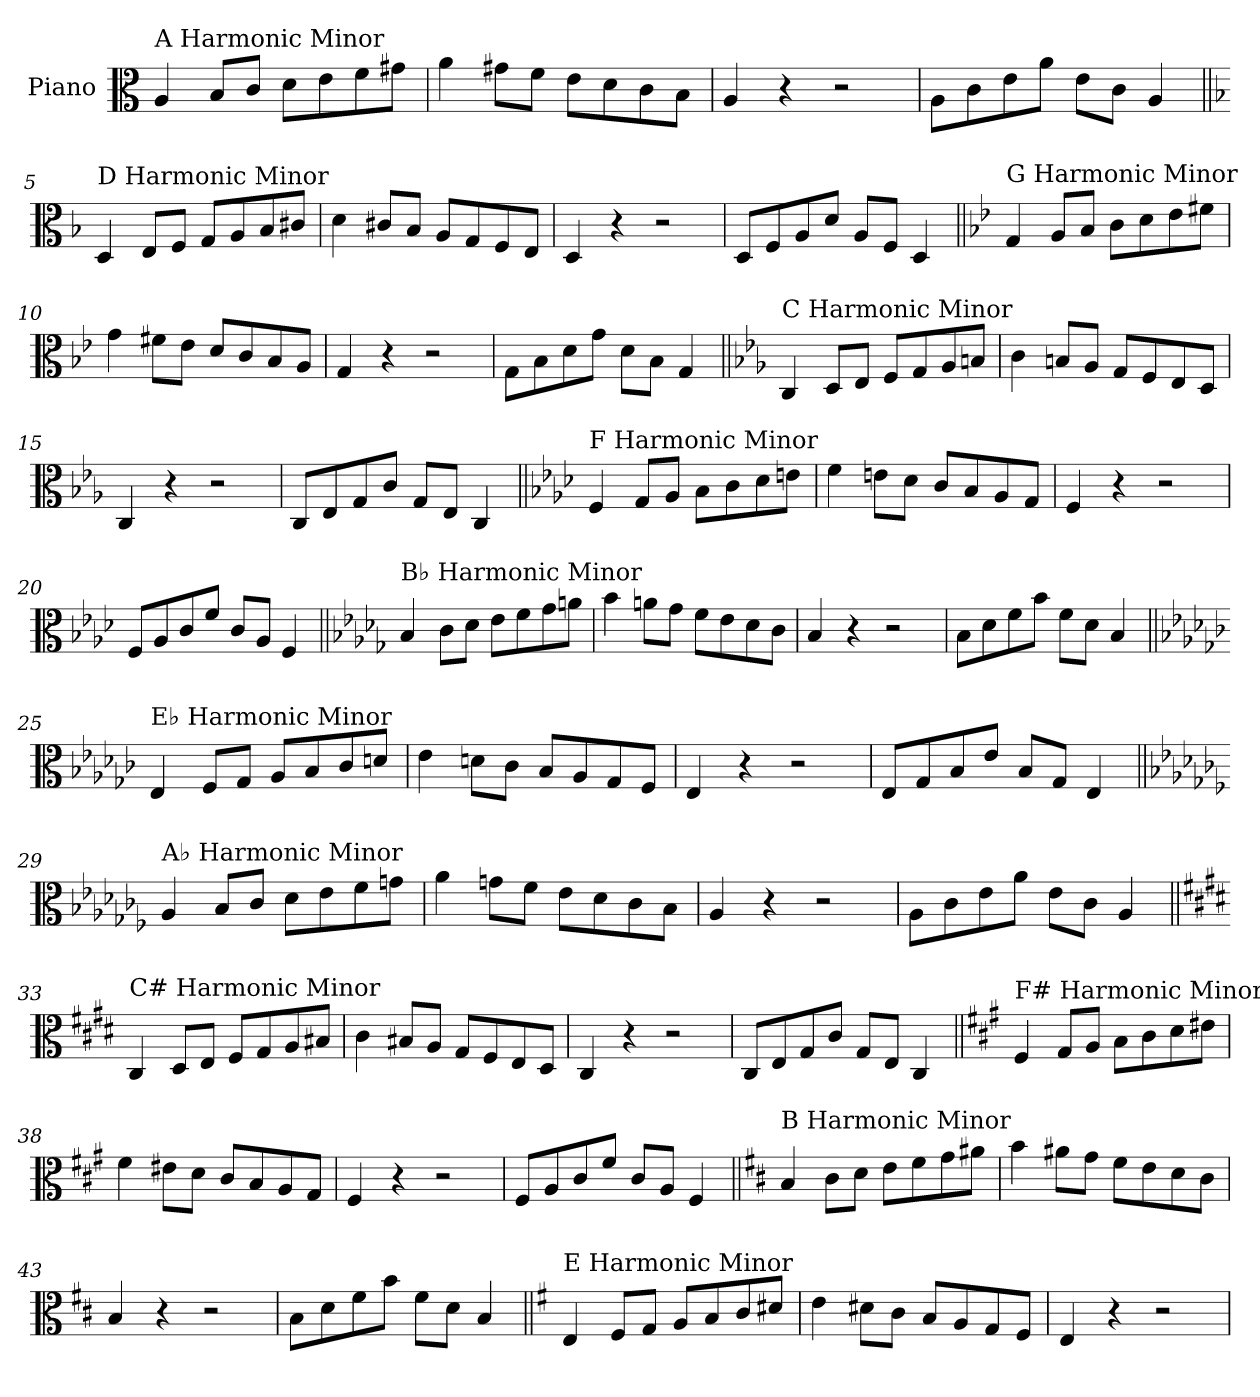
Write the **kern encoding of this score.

**kern
*part1
*staff1
*I"Piano
*I'Pno.
*clefC3
*k[]
=1
!LO:TX:a:t=A Harmonic Minor
4A/
8B/L
8c/J
8d\L
8e\
8f\
8g#X\J
=2
4a\
8g#X\L
8f\J
8e\L
8d\
8c\
8B\J
=3
4A/
4r
2r
=4
8A\L
8c\
8e\
8a\J
8e\L
8c\J
4A/
!!LO:LB:g=z
=5||
*k[b-]
!LO:TX:a:t=D Harmonic Minor
4D/
8E/L
8F/J
8G/L
8A/
8B-/
8c#X/J
=6
4d\
8c#X/L
8B-/J
8A/L
8G/
8F/
8E/J
=7
4D/
4r
2r
=8
8D/L
8F/
8A/
8d/J
8A/L
8F/J
4D/
!!LO:LB:g=z
=9||
*k[b-e-]
!LO:TX:a:t=G Harmonic Minor
4G/
8A/L
8B-/J
8c\L
8d\
8e-\
8f#X\J
=10
4g\
8f#X\L
8e-\J
8d/L
8c/
8B-/
8A/J
=11
4G/
4r
2r
=12
8G\L
8B-\
8d\
8g\J
8d\L
8B-\J
4G/
!!LO:LB:g=z
=13||
*k[b-e-a-]
!LO:TX:a:t=C Harmonic Minor
4C/
8D/L
8E-/J
8F/L
8G/
8A-/
8Bn/J
=14
4c\
8Bn/L
8A-/J
8G/L
8F/
8E-/
8D/J
=15
4C/
4r
2r
=16
8C/L
8E-/
8G/
8c/J
8G/L
8E-/J
4C/
!!LO:LB:g=z
=17||
*k[b-e-a-d-]
!LO:TX:a:t=F Harmonic Minor
4F/
8G/L
8A-/J
8B-\L
8c\
8d-\
8en\J
=18
4f\
8en\L
8d-\J
8c/L
8B-/
8A-/
8G/J
=19
4F/
4r
2r
=20
8F/L
8A-/
8c/
8f/J
8c/L
8A-/J
4F/
!!LO:LB:g=z
=21||
*k[b-e-a-d-g-]
!LO:TX:a:t=B♭ Harmonic Minor
4B-/
8c\L
8d-\J
8e-\L
8f\
8g-\
8an\J
=22
4b-\
8an\L
8g-\J
8f\L
8e-\
8d-\
8c\J
=23
4B-/
4r
2r
=24
8B-\L
8d-\
8f\
8b-\J
8f\L
8d-\J
4B-/
!!LO:LB:g=z
=25||
*k[b-e-a-d-g-c-]
!LO:TX:a:t=E♭ Harmonic Minor
4E-/
8F/L
8G-/J
8A-/L
8B-/
8c-/
8dn/J
=26
4e-\
8dn\L
8c-\J
8B-/L
8A-/
8G-/
8F/J
=27
4E-/
4r
2r
=28
8E-/L
8G-/
8B-/
8e-/J
8B-/L
8G-/J
4E-/
!!LO:LB:g=z
=29||
*k[b-e-a-d-g-c-f-]
!LO:TX:a:t=A♭ Harmonic Minor
4A-/
8B-/L
8c-/J
8d-\L
8e-\
8f-\
8gn\J
=30
4a-\
8gn\L
8f-\J
8e-\L
8d-\
8c-\
8B-\J
=31
4A-/
4r
2r
=32
8A-\L
8c-\
8e-\
8a-\J
8e-\L
8c-\J
4A-/
!!LO:LB:g=z
=33||
*k[f#c#g#d#]
!LO:TX:a:t=C# Harmonic Minor
4C#/
8D#/L
8E/J
8F#/L
8G#/
8A/
8B#X/J
=34
4c#\
8B#X/L
8A/J
8G#/L
8F#/
8E/
8D#/J
=35
4C#/
4r
2r
=36
8C#/L
8E/
8G#/
8c#/J
8G#/L
8E/J
4C#/
!!LO:LB:g=z
=37||
*k[f#c#g#]
!LO:TX:a:t=F# Harmonic Minor
4F#/
8G#/L
8A/J
8B\L
8c#\
8d\
8e#X\J
=38
4f#\
8e#X\L
8d\J
8c#/L
8B/
8A/
8G#/J
=39
4F#/
4r
2r
=40
8F#/L
8A/
8c#/
8f#/J
8c#/L
8A/J
4F#/
!!LO:LB:g=z
=41||
*k[f#c#]
!LO:TX:a:t=B Harmonic Minor
4B/
8c#\L
8d\J
8e\L
8f#\
8g\
8a#X\J
=42
4b\
8a#X\L
8g\J
8f#\L
8e\
8d\
8c#\J
=43
4B/
4r
2r
=44
8B\L
8d\
8f#\
8b\J
8f#\L
8d\J
4B/
!!LO:LB:g=z
=45||
*k[f#]
!LO:TX:a:t=E Harmonic Minor
4E/
8F#/L
8G/J
8A/L
8B/
8c/
8d#X/J
=46
4e\
8d#X\L
8c\J
8B/L
8A/
8G/
8F#/J
=47
4E/
4r
2r
=
*-
